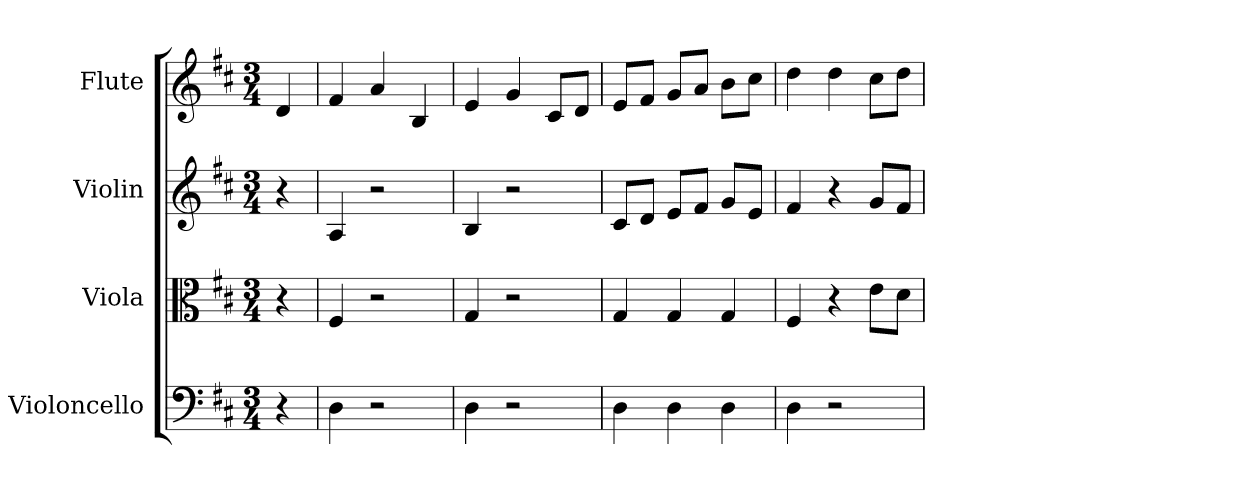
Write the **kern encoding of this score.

**kern	**kern	**kern	**kern
*part4	*part3	*part2	*part1
*staff4	*staff3	*staff2	*staff1
*I"Violoncello	*I"Viola	*I"Violin	*I"Flute
*I'Vc	*I'Vla	*I'Vln	*I'Fl
*clefF4	*clefC3	*	*
*k[f#c#]	*k[f#c#]	*k[f#c#]	*k[f#c#]
*D:	*D:	*D:	*D:
*M3/4	*M3/4	*M3/4	*M3/4
*MM118	*MM118	*MM118	*MM118
=	=	=	=
4r	4r	4r	4d
=1	=1	=1	=1
4D	4F#	4A	4f#
2r	2r	2r	4a
.	.	.	4B
=2	=2	=2	=2
4D	4G	4B	4e
2r	2r	2r	4g
.	.	.	8c#L
.	.	.	8dJ
=3	=3	=3	=3
4D	4G	8c#L	8eL
.	.	8dJ	8f#J
4D	4G	8eL	8gL
.	.	8f#J	8aJ
4D	4G	8gL	8bL
.	.	8eJ	8cc#J
=4	=4	=4	=4
4D	4F#	4f#	4dd
2r	4r	4r	4dd
.	8e\L	8gL	8cc#L
.	8d\J	8f#J	8ddJ
=	=	=	=
*-	*-	*-	*-
